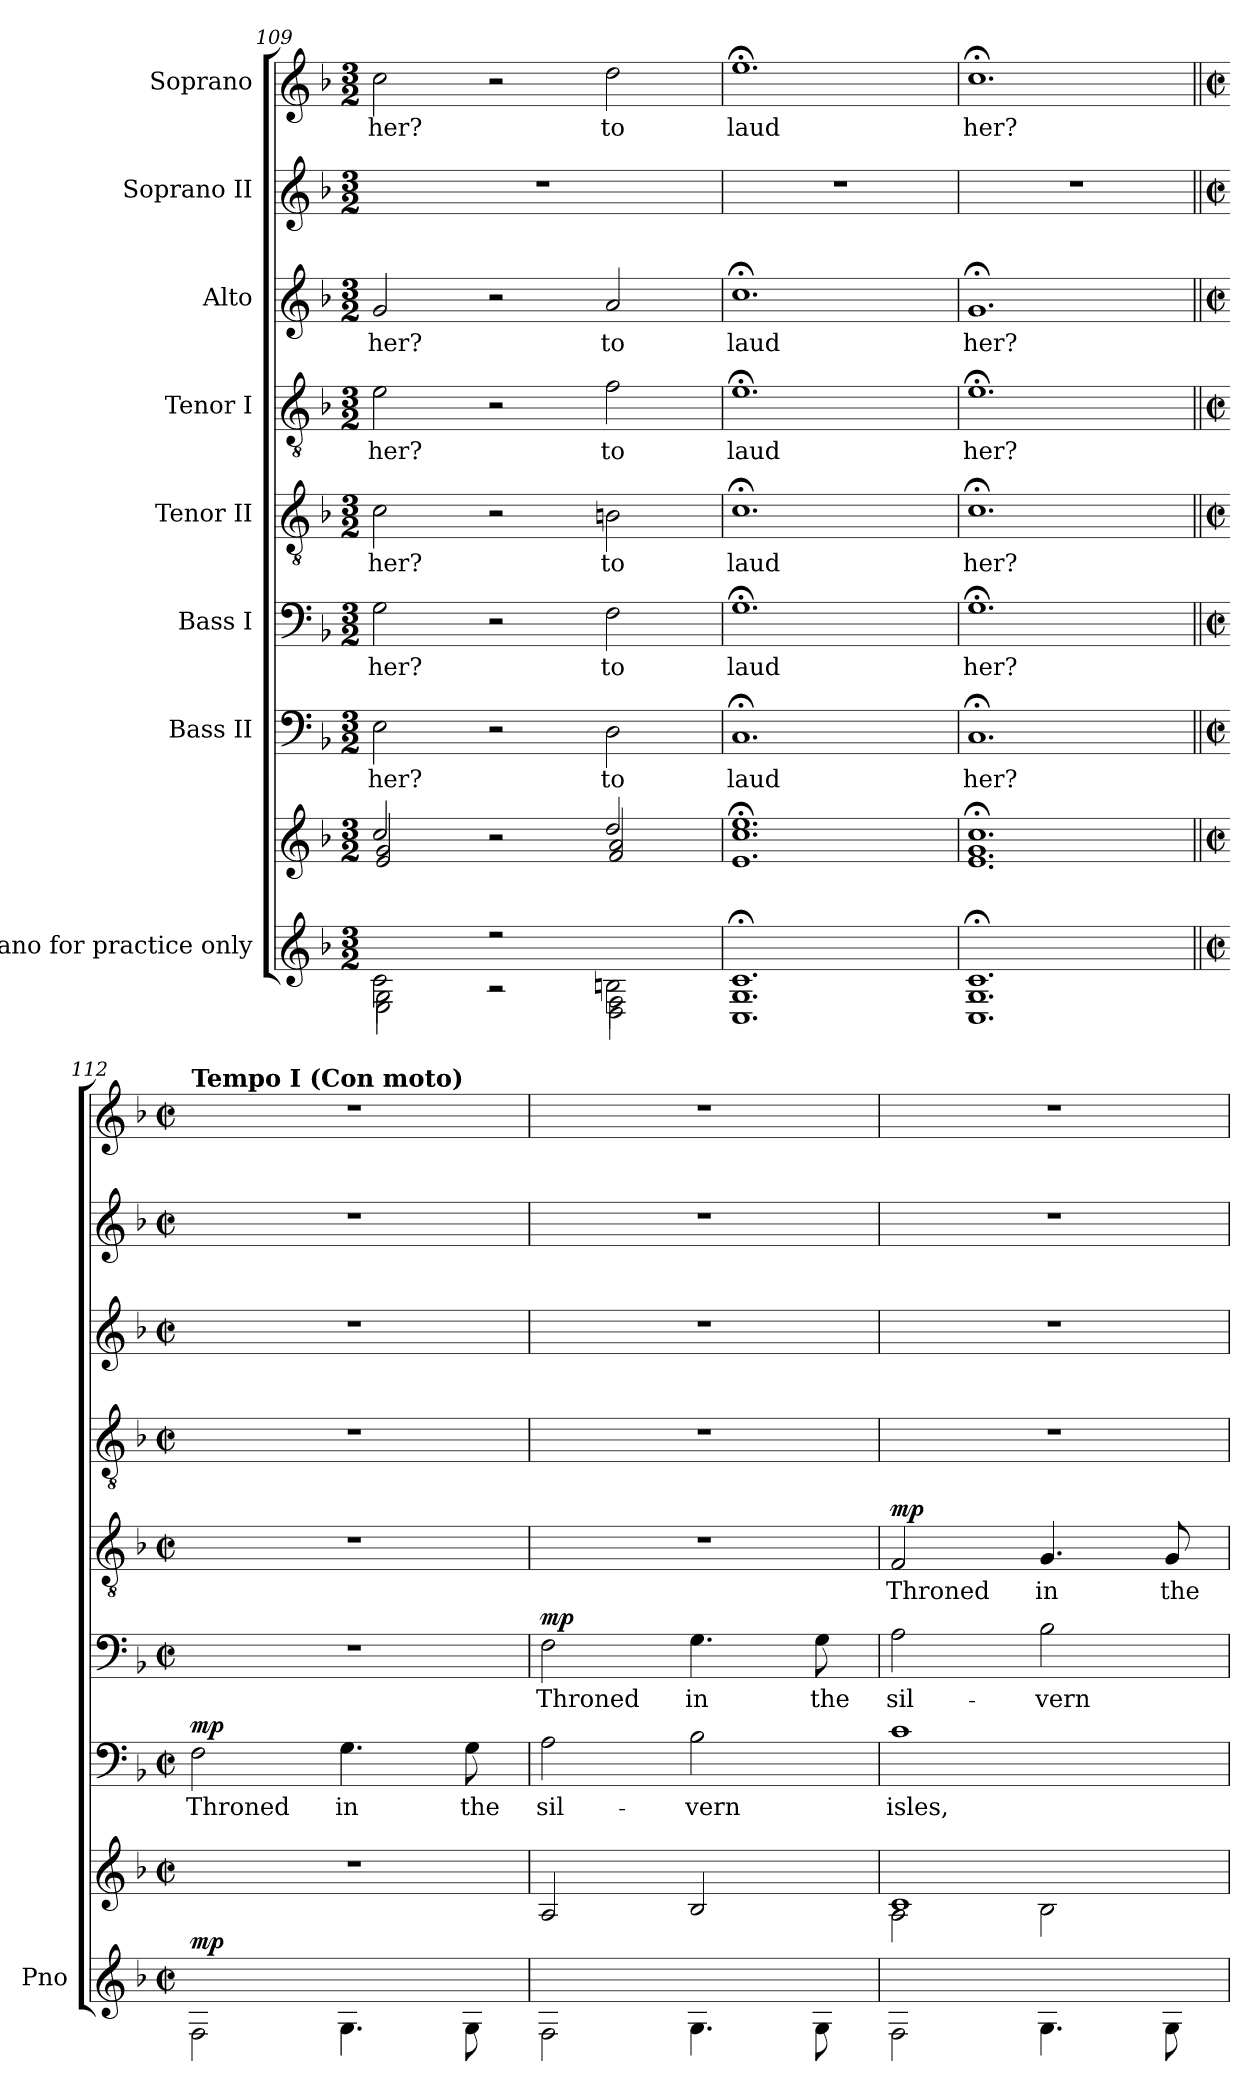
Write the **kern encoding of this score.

**kern	**kern	**dynam	**kern	**text	**dynam	**kern	**text	**dynam	**kern	**text	**dynam	**kern	**text	**kern	**text	**kern	**kern	**text
*part8	*part8	*part8	*part7	*part7	*part7	*part6	*part6	*part6	*part5	*part5	*part5	*part4	*part4	*part3	*part3	*part2	*part1	*part1
*staff9	*staff8	*staff8/9	*staff7	*staff7	*staff7	*staff6	*staff6	*staff6	*staff5	*staff5	*staff5	*staff4	*staff4	*staff3	*staff3	*staff2	*staff1	*staff1
*I"Piano for practice only	*	*	*I"Bass II	*	*	*I"Bass I	*	*	*I"Tenor II	*	*	*I"Tenor I	*	*I"Alto	*	*I"Soprano II	*I"Soprano	*
*I'Pno	*	*	*	*	*	*	*	*	*	*	*	*	*	*	*	*	*	*
*clefG2	*clefG2	*	*clefF4	*	*	*clefF4	*	*	*clefGv2	*	*	*clefGv2	*	*clefG2	*	*clefG2	*clefG2	*
*k[b-]	*k[b-]	*	*k[b-]	*	*	*k[b-]	*	*	*k[b-]	*	*	*k[b-]	*	*k[b-]	*	*k[b-]	*k[b-]	*
*M3/2	*M3/2	*	*M3/2	*	*	*M3/2	*	*	*M3/2	*	*	*M3/2	*	*M3/2	*	*M3/2	*M3/2	*
=109	=109	=109	=109	=109	=109	=109	=109	=109	=109	=109	=109	=109	=109	=109	=109	=109	=109	=109
*^	*^	*	*	*	*	*	*	*	*	*	*	*	*	*	*	*	*	*
*	*^	*	*	*	*	*	*	*	*	*	*	*	*	*	*	*	*	*	*	*
!	!	!	!	!	!	!	!LO:LY:b	!	!	!LO:LY:b	!	!	!LO:LY:b	!	!	!LO:LY:b	!	!LO:LY:b	!	!	!LO:LY:b
2c\	2G\	2E\	2cc/	2e/ 2g/	.	2E\	her?	.	2G\	her?	.	2c\	her?	.	2e\	her?	2g/	her?	1.r	2cc\	her?
2r	2ryy	2r	2r	2ryy	.	2r	.	.	2r	.	.	2r	.	.	2r	.	2r	.	.	2r	.
!	!	!	!	!	!	!	!LO:LY:b	!	!	!LO:LY:b	!	!	!LO:LY:b	!	!	!LO:LY:b	!	!LO:LY:b	!	!	!LO:LY:b
2Bn\	2F\	2D\	2dd/	2f/ 2a/	.	2D\	to	.	2F\	to	.	2Bn\	to	.	2f\	to	2a/	to	.	2dd\	to
=110	=110	=110	=110	=110	=110	=110	=110	=110	=110	=110	=110	=110	=110	=110	=110	=110	=110	=110	=110	=110	=110
!	!	!	!	!	!	!	!LO:LY:b	!	!	!LO:LY:b	!	!	!LO:LY:b	!	!	!LO:LY:b	!	!LO:LY:b	!	!	!LO:LY:b
*	*	*	*v	*v	*	*	*	*	*	*	*	*	*	*	*	*	*	*	*	*	*
1.c;<	1.G	1.C	1.e;< 1.cc;< 1.ee;<	.	1.C;<	laud	.	1.G;<	laud	.	1.c;<	laud	.	1.e;<	laud	1.cc;<	laud	1.r	1.ee;<	laud
=111	=111	=111	=111	=111	=111	=111	=111	=111	=111	=111	=111	=111	=111	=111	=111	=111	=111	=111	=111	=111
*	*	*	*^	*	*	*	*	*	*	*	*	*	*	*	*	*	*	*	*	*
!	!	!	!	!	!	!	!LO:LY:b	!	!	!LO:LY:b	!	!	!LO:LY:b	!	!	!LO:LY:b	!	!LO:LY:b	!	!	!LO:LY:b
1.c;<	1.G	1.C	1.cc;<	1.e 1.g	.	1.C;<	her?	.	1.G;<	her?	.	1.c;<	her?	.	1.e;<	her?	1.g;<	her?	1.r	1.cc;<	her?
*v	*v	*v	*	*	*	*	*	*	*	*	*	*	*	*	*	*	*	*	*	*	*
*	*v	*v	*	*	*	*	*	*	*	*	*	*	*	*	*	*	*	*	*
!!LO:PB:g=z
=112||	=112||	=112||	=112||	=112||	=112||	=112||	=112||	=112||	=112||	=112||	=112||	=112||	=112||	=112||	=112||	=112||	=112||	=112||
*M2/2	*M2/2	*	*M2/2	*	*	*M2/2	*	*	*M2/2	*	*	*M2/2	*	*M2/2	*	*M2/2	*M2/2	*
*met(c|)	*met(c|)	*	*met(c|)	*	*	*met(c|)	*	*	*met(c|)	*	*	*met(c|)	*	*met(c|)	*	*met(c|)	*met(c|)	*
*^	*^	*	*	*	*	*	*	*	*	*	*	*	*	*	*	*	*	*
*	*^	*	*	*	*	*	*	*	*	*	*	*	*	*	*	*	*	*	*	*
!	!	!	!	!	!	!	!	!	!	!	!	!	!	!	!	!	!	!	!	!LO:TX:a:B:t=Tempo I  (Con moto)	!
!	!	!	!	!	!LO:DY:a=2	!	!LO:LY:b	!LO:DY:a	!	!	!	!	!	!	!	!	!	!	!	!	!
*v	*v	*v	*	*	*	*	*	*	*	*	*	*	*	*	*	*	*	*	*	*	*
*	*v	*v	*	*	*	*	*	*	*	*	*	*	*	*	*	*	*	*	*
2F\	1r	mp	2F\	Throned	mp	1r	.	.	1r	.	.	1r	.	1r	.	1r	1r	.
!	!	!	!	!LO:LY:b	!	!	!	!	!	!	!	!	!	!	!	!	!	!
4.G\	.	.	4.G\	in	.	.	.	.	.	.	.	.	.	.	.	.	.	.
!	!	!	!	!LO:LY:b	!	!	!	!	!	!	!	!	!	!	!	!	!	!
8G\	.	.	8G\	the	.	.	.	.	.	.	.	.	.	.	.	.	.	.
=113	=113	=113	=113	=113	=113	=113	=113	=113	=113	=113	=113	=113	=113	=113	=113	=113	=113	=113
!	!	!	!	!LO:LY:b	!	!	!LO:LY:b	!LO:DY:a	!	!	!	!	!	!	!	!	!	!
2F\	2A/	.	2A\	sil-	.	2F\	Throned	mp	1r	.	.	1r	.	1r	.	1r	1r	.
!	!	!	!	!LO:LY:b	!	!	!LO:LY:b	!	!	!	!	!	!	!	!	!	!	!
4.G\	2B-/	.	2B-\	-vern	.	4.G\	in	.	.	.	.	.	.	.	.	.	.	.
!	!	!	!	!	!	!	!LO:LY:b	!	!	!	!	!	!	!	!	!	!	!
8G\	.	.	.	.	.	8G\	the	.	.	.	.	.	.	.	.	.	.	.
=114	=114	=114	=114	=114	=114	=114	=114	=114	=114	=114	=114	=114	=114	=114	=114	=114	=114	=114
*	*^	*	*	*	*	*	*	*	*	*	*	*	*	*	*	*	*	*
!	!	!	!	!	!LO:LY:b	!	!	!LO:LY:b	!	!	!LO:LY:b	!LO:DY:a	!	!	!	!	!	!	!
2F\	1c	2A\	.	1c	isles,	.	2A\	sil-	.	2F/	Throned	mp	1r	.	1r	.	1r	1r	.
!	!	!	!	!	!	!	!	!LO:LY:b	!	!	!LO:LY:b	!	!	!	!	!	!	!	!
4.G\	.	2B-\	.	.	.	.	2B-\	-vern	.	4.G/	in	.	.	.	.	.	.	.	.
!	!	!	!	!	!	!	!	!	!	!	!LO:LY:b	!	!	!	!	!	!	!	!
8G\	.	.	.	.	.	.	.	.	.	8G/	the	.	.	.	.	.	.	.	.
*	*v	*v	*	*	*	*	*	*	*	*	*	*	*	*	*	*	*	*	*
=	=	=	=	=	=	=	=	=	=	=	=	=	=	=	=	=	=	=
*-	*-	*-	*-	*-	*-	*-	*-	*-	*-	*-	*-	*-	*-	*-	*-	*-	*-	*-
